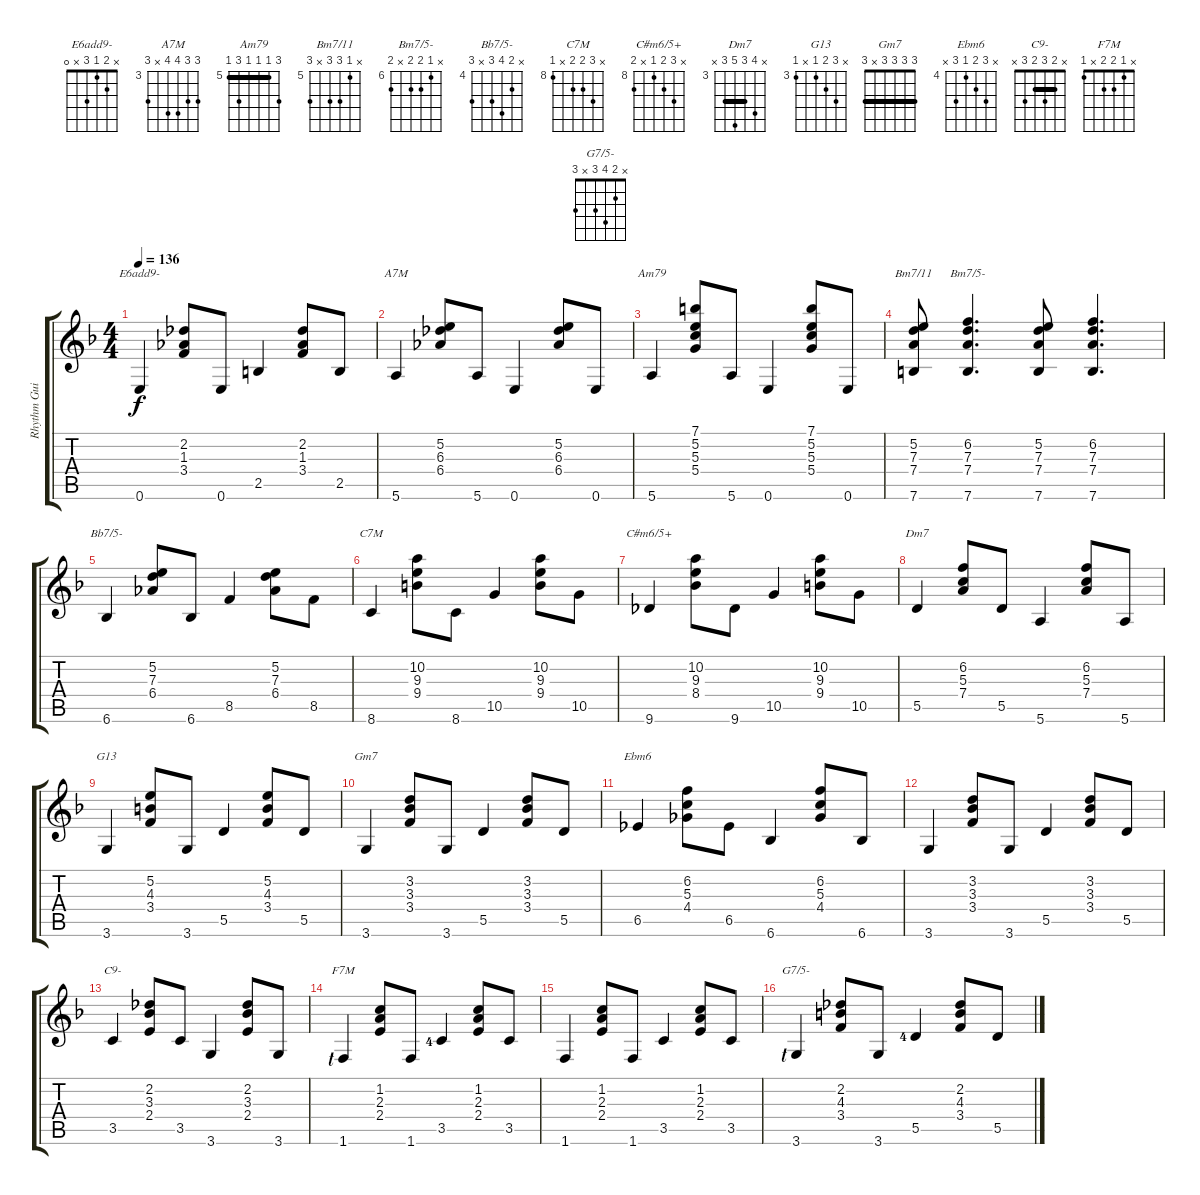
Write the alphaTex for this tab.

\track ("Rhythm Guitar" "Rhythm Gui") {instrument acousticguitarnylon}
\staff {score tabs}
\tuning (E4 B3 G3 D3 A2 E2) {hide}
\chord ("E6add9-" x 2 1 3 x 0)
\chord ("A7M" 5 5 6 6 x 5) {firstfret 3}
\chord ("Am79" 7 5 5 5 7 5) {firstfret 5 barre 5}
\chord ("Bm7/11" x 5 7 7 x 7) {firstfret 5}
\chord ("Bm7/5-" x 6 7 7 x 7) {firstfret 6}
\chord ("Bb7/5-" x 5 7 6 x 6) {firstfret 4}
\chord ("C7M" x 10 9 9 x 8) {firstfret 8}
\chord ("C#m6/5+" x 10 9 8 x 9) {firstfret 8}
\chord ("Dm7" x 6 5 7 5 x) {firstfret 3 barre 5}
\chord ("G13" x 5 4 3 x 3) {firstfret 3}
\chord ("Gm7" 3 3 3 3 x 3) {barre 3}
\chord ("Ebm6" x 6 5 4 6 x) {firstfret 4}
\chord ("C9-" x 2 3 2 3 x) {barre 2}
\chord ("F7M" x 1 2 2 x 1)
\chord ("G7/5-" x 2 4 3 x 3)
\ts (4 4)
\tempo 136
\clef g2
\ks f
0.6.4{ch "E6add9-" dy f} (2.2 1.3 3.4).8 0.6.8 2.5.4 (2.2 1.3 3.4).8 2.5.8 |
5.6.4{ch "A7M"} (5.2 6.3 6.4).8 5.6.8 0.6.4 (5.2 6.3 6.4).8 0.6.8 |
5.6.4{ch "Am79"} (7.1 5.2 5.3 5.4).8 5.6.8 0.6.4 (7.1 5.2 5.3 5.4).8 0.6.8 |
(5.2 7.3 7.4 7.6).8{ch "Bm7/11"} (6.2 7.3 7.4 7.6).4{d ch "Bm7/5-"} (5.2 7.3 7.4 7.6).8 (6.2 7.3 7.4 7.6).4{d} |
6.6.4{ch "Bb7/5-"} (5.2 7.3 6.4).8 6.6.8 8.5.4 (5.2 7.3 6.4).8 8.5.8 |
8.6.4{ch "C7M"} (10.2 9.3 9.4).8 8.6.8 10.5.4 (10.2 9.3 9.4).8 10.5.8 |
9.6.4{ch "C#m6/5+"} (10.2 9.3 8.4).8 9.6.8 10.5.4 (10.2 9.3 9.4).8 10.5.8 |
5.5.4{ch "Dm7"} (6.2 5.3 7.4).8 5.5.8 5.6.4 (6.2 5.3 7.4).8 5.6.8 |
3.6.4{ch "G13"} (5.2 4.3 3.4).8 3.6.8 5.5.4 (5.2 4.3 3.4).8 5.5.8 |
3.6.4{ch "Gm7"} (3.2 3.3 3.4).8 3.6.8 5.5.4 (3.2 3.3 3.4).8 5.5.8 |
6.5.4{ch "Ebm6"} (6.2 5.3 4.4).8 6.5.8 6.6.4 (6.2 5.3 4.4).8 6.6.8 |
3.6.4 (3.2 3.3 3.4).8 3.6.8 5.5.4 (3.2 3.3 3.4).8 5.5.8 |
3.5.4{ch "C9-"} (2.2 3.3 2.4).8 3.5.8 3.6.4 (2.2 3.3 2.4).8 3.6.8 |
1.6{lf 1}.4{ch "F7M"} (1.2 2.3 2.4).8 1.6.8 3.5{lf 5}.4 (1.2 2.3 2.4).8 3.5.8 |
1.6.4 (1.2 2.3 2.4).8 1.6.8 3.5.4 (1.2 2.3 2.4).8 3.5.8 |
3.6{lf 1}.4{ch "G7/5-"} (2.2 4.3 3.4).8 3.6.8 5.5{lf 5}.4 (2.2 4.3 3.4).8 5.5.8
